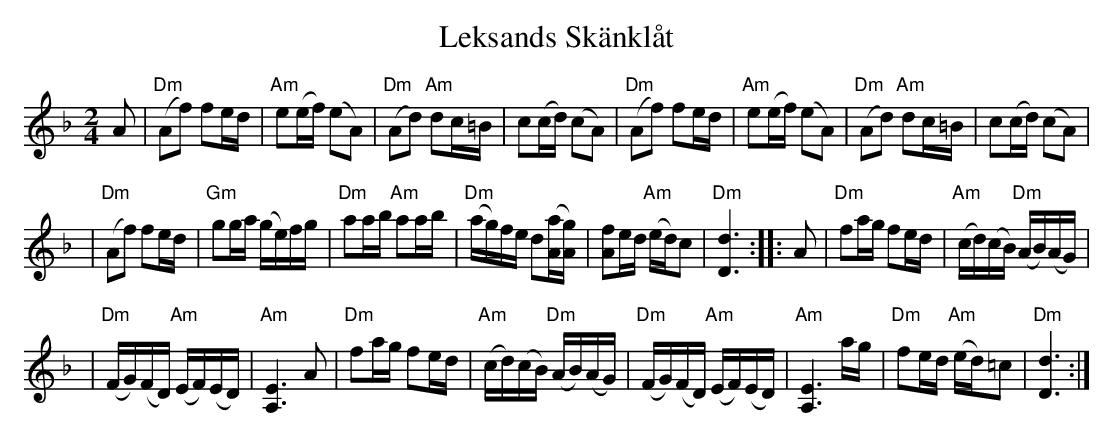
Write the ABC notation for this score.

X:1
T: Leksands Skänklåt
M: 2/4
L: 1/16
K: Dm
A2 \
| "Dm"(A2f2) f2ed | "Am"e2(ef) (e2A2) \
| "Dm"(A2d2) "Am"d2c=B | c2(cd) (c2A2) \
| "Dm"(A2f2) f2ed | "Am"e2(ef) (e2A2) \
| "Dm"(A2d2) "Am"d2c=B | c2(cd) (c2A2) |
| "Dm"(A2f2) f2ed | "Gm"g2ga (ge)fg \
| "Dm"a2ab "Am"a2ab | "Dm"(ag)fe d2([aA][gA]) \
| [f2A2]ed "Am"(ed)c2 | "Dm"[d6D6] :: A2 \
| "Dm"f2ag f2ed | "Am"(cd)(cB) "Dm"(AB)(AG) |
| "Dm"(FG)(FD) "Am"(EF)(ED) | "Am"[E6A,6] A2 \
| "Dm"f2ag f2ed | "Am"(cd)(cB) "Dm"(AB)(AG) \
| "Dm"(FG)(FD) "Am"(EF)(ED) | "Am"[E6A,6] ag \
| "Dm"f2ed "Am"(ed)=c2 | "Dm"[d6D6] :|
